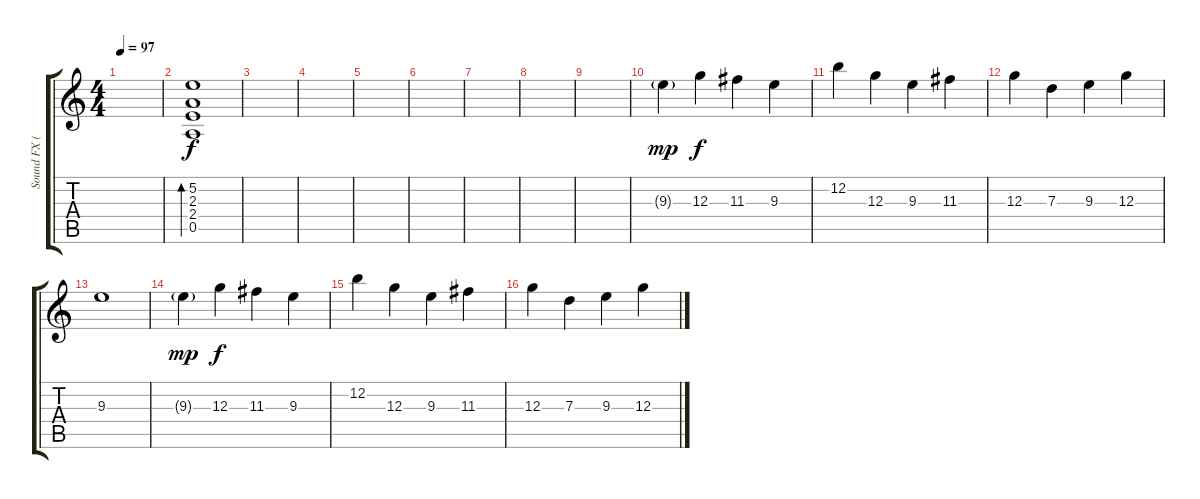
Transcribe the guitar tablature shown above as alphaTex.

\track ("Sound FX (2)" "Sound FX (") {instrument acousticguitarsteel}
\staff {score tabs}
\tuning (E4 B3 G3 D3 A2 E2) {hide}
\ts (4 4)
\tempo 97
\clef g2
\ks c
|
(5.2 2.3 2.4 0.5).1{bd 120} |
|
|
|
|
|
|
|
9.3{g}.4{dy mp volume 11 instrument sitar} 12.3.4{dy f} 11.3.4 9.3.4 |
12.2.4 12.3.4 9.3.4 11.3.4 |
12.3.4 7.3.4 9.3.4 12.3.4 |
9.3.1 |
9.3{g}.4{dy mp} 12.3.4{dy f} 11.3.4 9.3.4 |
12.2.4 12.3.4 9.3.4 11.3.4 |
12.3.4 7.3.4 9.3.4 12.3.4
